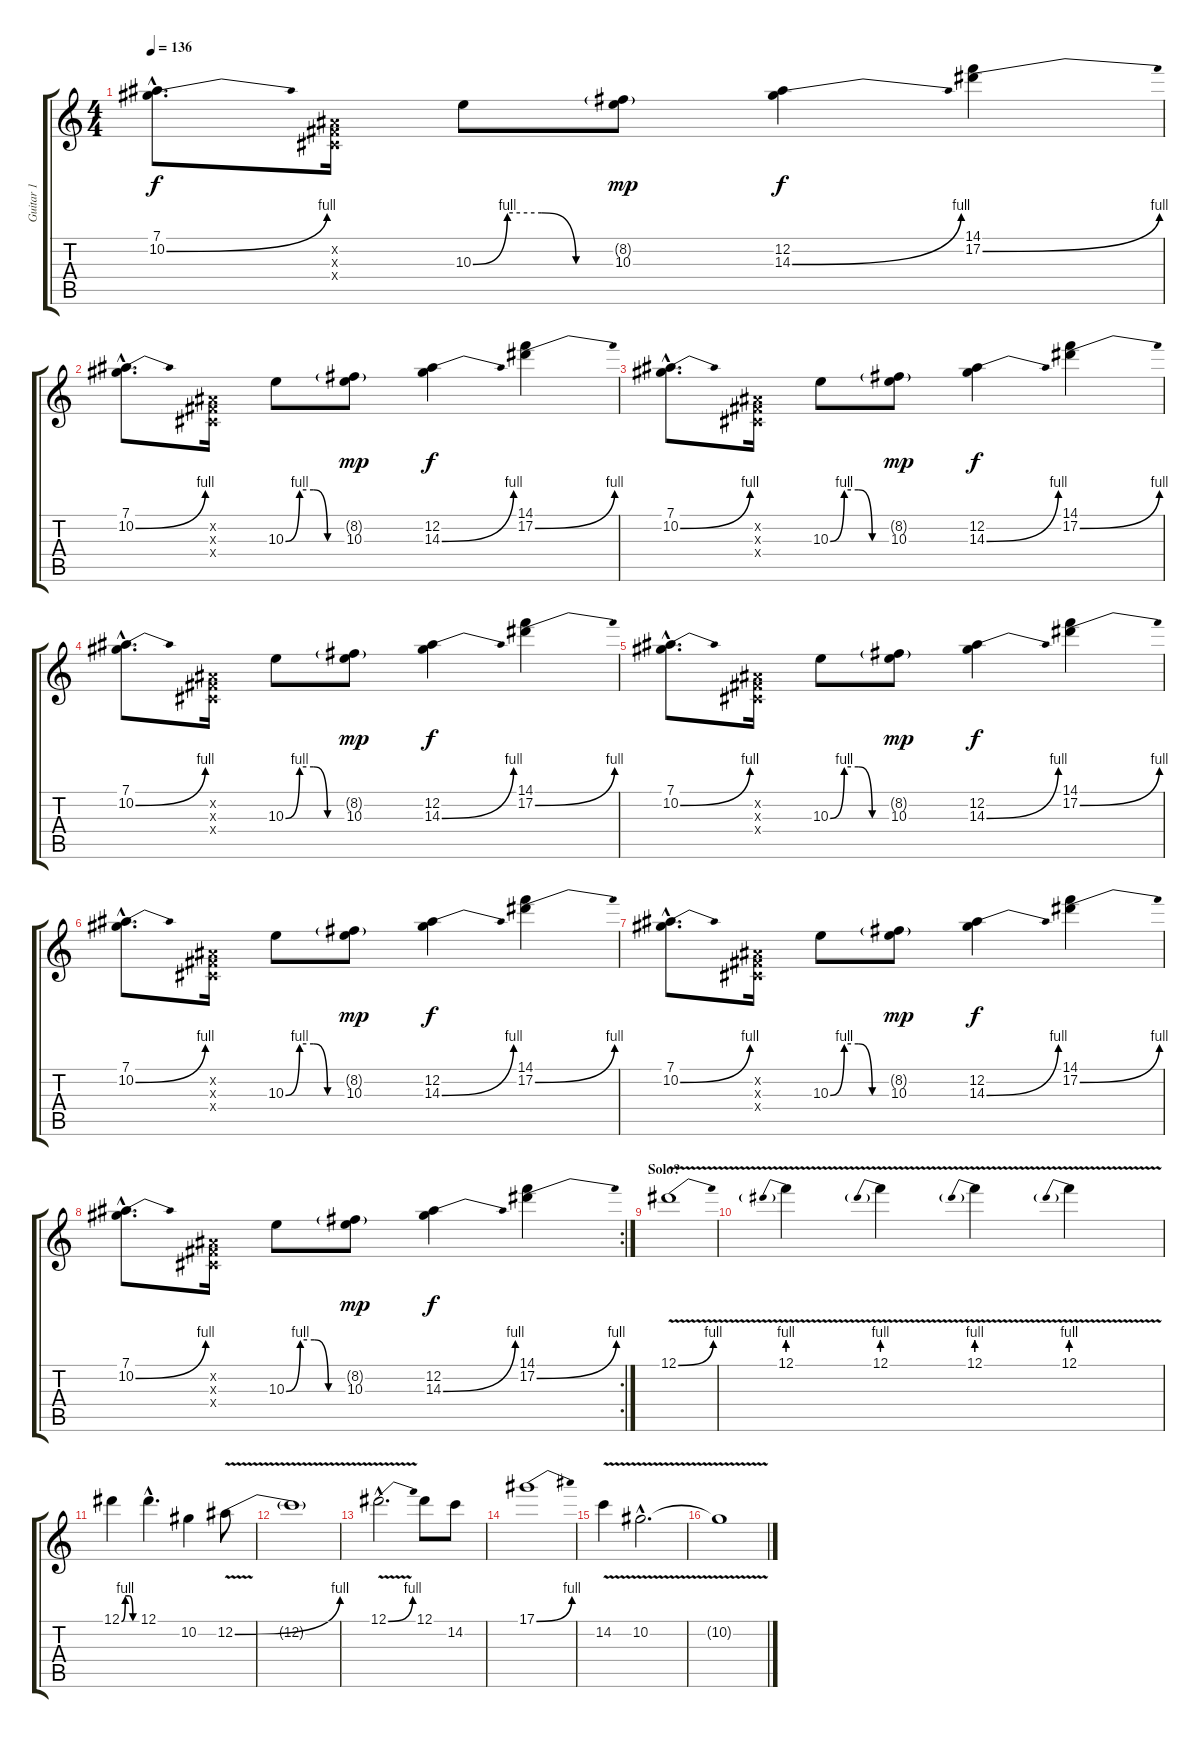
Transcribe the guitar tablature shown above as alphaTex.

\track ("Guitar 1" "Guitar 1") {instrument overdrivenguitar}
\staff {score tabs}
\tuning (Eb4 Bb3 Gb3 Db3 Ab2 Eb2) {hide}
\ts (4 4)
\tempo 136
\clef g2
\ks c
(7.1{hac} 10.2{be (bend 0 0 60 4) hac}).8{d dy f} (0.2{x} 0.3{x} 0.4{x}).16 10.3{be (custom 0 0 15 4 30 4 45 0 60 0)}.8 (8.2{g} 10.3).8{dy mp} (12.2 14.3{be (bend 0 0 60 4)}).4{dy f} (14.1 17.2{be (bend 0 0 60 4)}).4 |
(7.1{hac} 10.2{be (bend 0 0 60 4) hac}).8{d} (0.2{x} 0.3{x} 0.4{x}).16 10.3{be (custom 0 0 15 4 30 4 45 0 60 0)}.8 (8.2{g} 10.3).8{dy mp} (12.2 14.3{be (bend 0 0 60 4)}).4{dy f} (14.1 17.2{be (bend 0 0 60 4)}).4 |
(7.1{hac} 10.2{be (bend 0 0 60 4) hac}).8{d} (0.2{x} 0.3{x} 0.4{x}).16 10.3{be (custom 0 0 15 4 30 4 45 0 60 0)}.8 (8.2{g} 10.3).8{dy mp} (12.2 14.3{be (bend 0 0 60 4)}).4{dy f} (14.1 17.2{be (bend 0 0 60 4)}).4 |
(7.1{hac} 10.2{be (bend 0 0 60 4) hac}).8{d} (0.2{x} 0.3{x} 0.4{x}).16 10.3{be (custom 0 0 15 4 30 4 45 0 60 0)}.8 (8.2{g} 10.3).8{dy mp} (12.2 14.3{be (bend 0 0 60 4)}).4{dy f} (14.1 17.2{be (bend 0 0 60 4)}).4 |
(7.1{hac} 10.2{be (bend 0 0 60 4) hac}).8{d} (0.2{x} 0.3{x} 0.4{x}).16 10.3{be (custom 0 0 15 4 30 4 45 0 60 0)}.8 (8.2{g} 10.3).8{dy mp} (12.2 14.3{be (bend 0 0 60 4)}).4{dy f} (14.1 17.2{be (bend 0 0 60 4)}).4 |
(7.1{hac} 10.2{be (bend 0 0 60 4) hac}).8{d} (0.2{x} 0.3{x} 0.4{x}).16 10.3{be (custom 0 0 15 4 30 4 45 0 60 0)}.8 (8.2{g} 10.3).8{dy mp} (12.2 14.3{be (bend 0 0 60 4)}).4{dy f} (14.1 17.2{be (bend 0 0 60 4)}).4 |
(7.1{hac} 10.2{be (bend 0 0 60 4) hac}).8{d} (0.2{x} 0.3{x} 0.4{x}).16 10.3{be (custom 0 0 15 4 30 4 45 0 60 0)}.8 (8.2{g} 10.3).8{dy mp} (12.2 14.3{be (bend 0 0 60 4)}).4{dy f} (14.1 17.2{be (bend 0 0 60 4)}).4 |
\rc 2
(7.1{hac} 10.2{be (bend 0 0 60 4) hac}).8{d} (0.2{x} 0.3{x} 0.4{x}).16 10.3{be (custom 0 0 15 4 30 4 45 0 60 0)}.8 (8.2{g} 10.3).8{dy mp} (12.2 14.3{be (bend 0 0 60 4)}).4{dy f} (14.1 17.2{be (bend 0 0 60 4)}).4 |
\section ("" "Solo?")
12.1{be (bend 0 0 60 4) v}.1{volume 16} |
12.1{be (prebend 0 4 60 4) v}.4 12.1{be (prebend 0 4 60 4) v}.4 12.1{be (prebend 0 4 60 4) v}.4 12.1{be (prebend 0 4 60 4) v}.4 |
12.1{be (custom 0 0 15 4 30 4 45 0 60 0)}.4 12.1{hac}.4{d} 10.2.4 12.2{be (bend 0 0 60 4) v}.8 |
12.2{t}.1 |
12.1{be (bend 0 0 60 4) v hac}.2{d} 12.1.8 14.2.8 |
17.1{be (bend 0 0 60 4)}.1 |
14.2{v}.4 10.2{v hac}.2{d} |
10.2{t}.1
